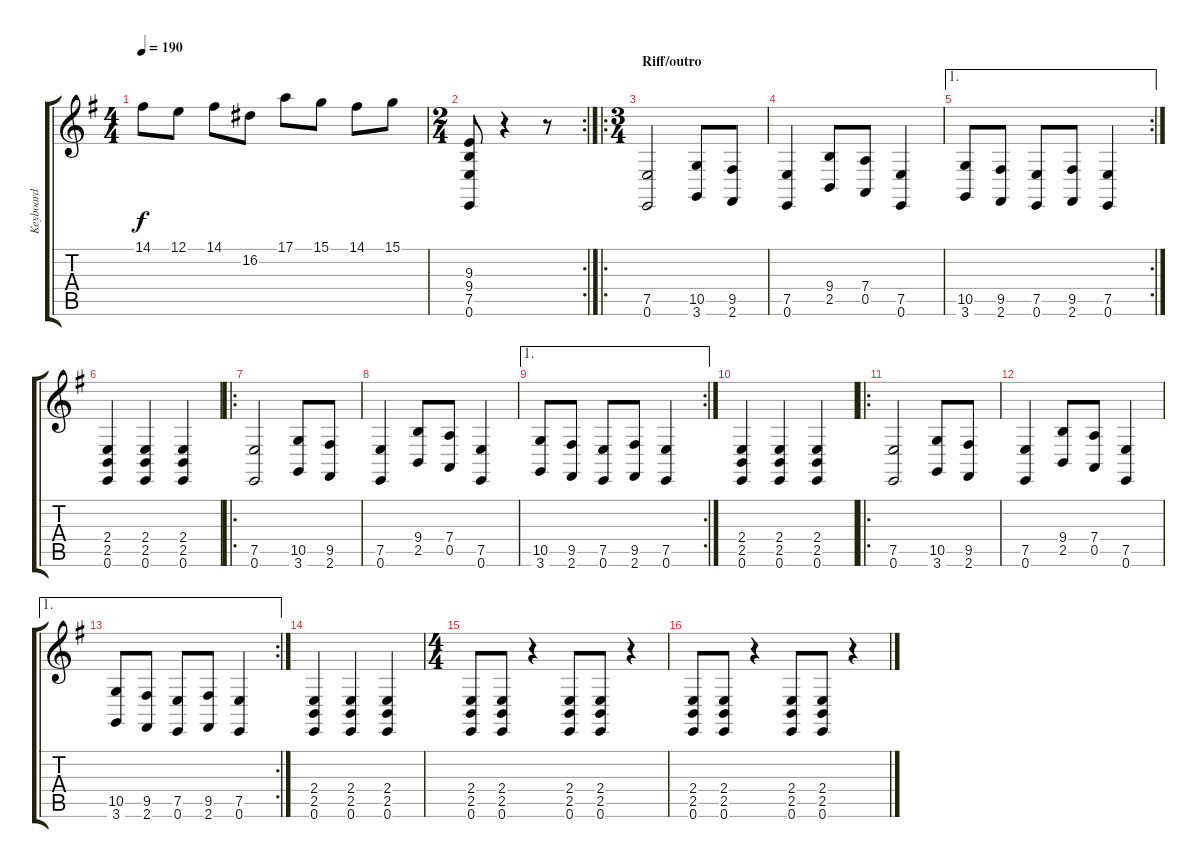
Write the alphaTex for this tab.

\track ("Keyboard" "Keyboard") {instrument lead1square}
\staff {score tabs}
\tuning (E4 B3 G3 D3 A2 E2) {hide}
\ts (4 4)
\tempo 190
\clef g2
\ks eminor
14.1.8{dy f} 12.1.8 14.1.8 16.2.8 17.1.8 15.1.8 14.1.8 15.1.8 |
\rc 2
\ts (2 4)
(9.3 9.4 7.5 0.6).8 r.4 r.8 |
\ro
\ts (3 4)
\section ("" "Riff/outro")
(7.5 0.6).2 (10.5 3.6).8 (9.5 2.6).8 |
(7.5 0.6).4 (9.4 2.5).8 (7.4 0.5).8 (7.5 0.6).4 |
\ae 1
\rc 2
(10.5 3.6).8 (9.5 2.6).8 (7.5 0.6).8 (9.5 2.6).8 (7.5 0.6).4 |
(2.4 2.5 0.6).4 (2.4 2.5 0.6).4 (2.4 2.5 0.6).4 |
\ro
(7.5 0.6).2 (10.5 3.6).8 (9.5 2.6).8 |
(7.5 0.6).4 (9.4 2.5).8 (7.4 0.5).8 (7.5 0.6).4 |
\ae 1
\rc 2
(10.5 3.6).8 (9.5 2.6).8 (7.5 0.6).8 (9.5 2.6).8 (7.5 0.6).4 |
(2.4 2.5 0.6).4 (2.4 2.5 0.6).4 (2.4 2.5 0.6).4 |
\ro
(7.5 0.6).2 (10.5 3.6).8 (9.5 2.6).8 |
(7.5 0.6).4 (9.4 2.5).8 (7.4 0.5).8 (7.5 0.6).4 |
\ae 1
\rc 2
(10.5 3.6).8 (9.5 2.6).8 (7.5 0.6).8 (9.5 2.6).8 (7.5 0.6).4 |
(2.4 2.5 0.6).4 (2.4 2.5 0.6).4 (2.4 2.5 0.6).4 |
\ts (4 4)
(2.4 2.5 0.6).8 (2.4 2.5 0.6).8 r.4 (2.4 2.5 0.6).8 (2.4 2.5 0.6).8 r.4 |
(2.4 2.5 0.6).8 (2.4 2.5 0.6).8 r.4 (2.4 2.5 0.6).8 (2.4 2.5 0.6).8 r.4
